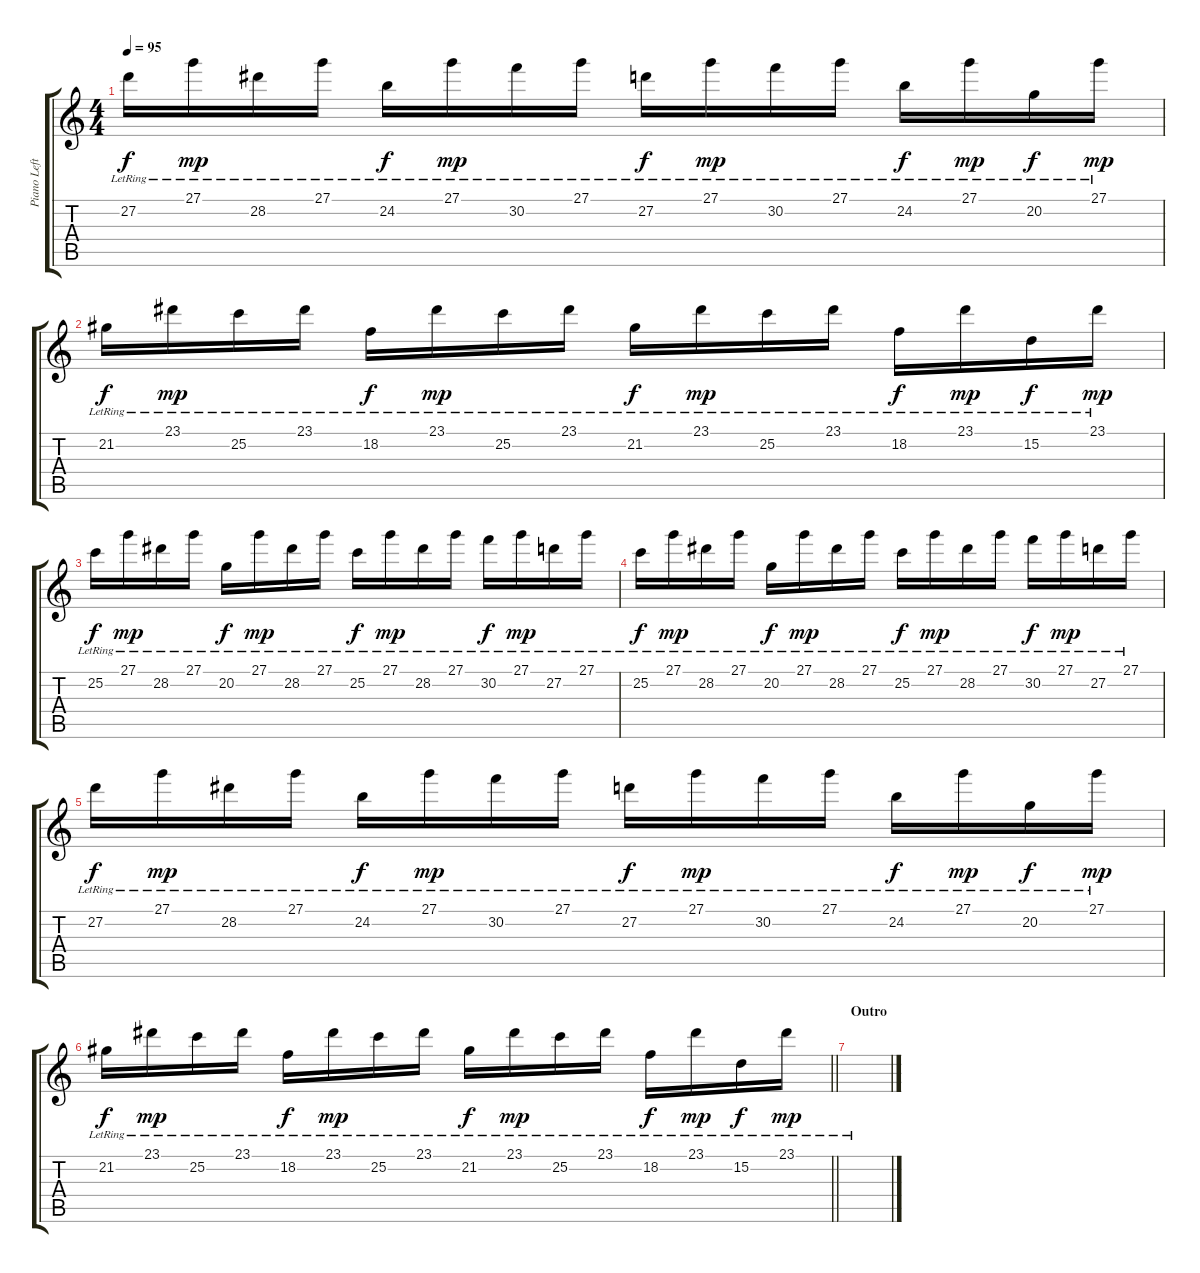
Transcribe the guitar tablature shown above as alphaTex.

\track ("Piano Left Hand" "Piano Left") {instrument acousticgrandpiano}
\staff {score tabs}
\tuning (E4 B3 G3 D3 A2 E2) {hide}
\ts (4 4)
\tempo 95
\clef g2
\ks c
27.2{lr}.16{dy f} 27.1{lr}.16{dy mp} 28.2{lr}.16 27.1{lr}.16 24.2{lr}.16{dy f} 27.1{lr}.16{dy mp} 30.2{lr}.16 27.1{lr}.16 27.2{lr}.16{dy f} 27.1{lr}.16{dy mp} 30.2{lr}.16 27.1{lr}.16 24.2{lr}.16{dy f} 27.1{lr}.16{dy mp} 20.2{lr}.16{dy f} 27.1{lr}.16{dy mp} |
21.2{lr}.16{dy f} 23.1{lr}.16{dy mp} 25.2{lr}.16 23.1{lr}.16 18.2{lr}.16{dy f} 23.1{lr}.16{dy mp} 25.2{lr}.16 23.1{lr}.16 21.2{lr}.16{dy f} 23.1{lr}.16{dy mp} 25.2{lr}.16 23.1{lr}.16 18.2{lr}.16{dy f} 23.1{lr}.16{dy mp} 15.2{lr}.16{dy f} 23.1{lr}.16{dy mp} |
25.2{lr}.16{dy f} 27.1{lr}.16{dy mp} 28.2{lr}.16 27.1{lr}.16 20.2{lr}.16{dy f} 27.1{lr}.16{dy mp} 28.2{lr}.16 27.1{lr}.16 25.2{lr}.16{dy f} 27.1{lr}.16{dy mp} 28.2{lr}.16 27.1{lr}.16 30.2{lr}.16{dy f} 27.1{lr}.16{dy mp} 27.2{lr}.16 27.1{lr}.16 |
25.2{lr}.16{dy f} 27.1{lr}.16{dy mp} 28.2{lr}.16 27.1{lr}.16 20.2{lr}.16{dy f} 27.1{lr}.16{dy mp} 28.2{lr}.16 27.1{lr}.16 25.2{lr}.16{dy f} 27.1{lr}.16{dy mp} 28.2{lr}.16 27.1{lr}.16 30.2{lr}.16{dy f} 27.1{lr}.16{dy mp} 27.2{lr}.16 27.1{lr}.16 |
27.2{lr}.16{dy f} 27.1{lr}.16{dy mp} 28.2{lr}.16 27.1{lr}.16 24.2{lr}.16{dy f} 27.1{lr}.16{dy mp} 30.2{lr}.16 27.1{lr}.16 27.2{lr}.16{dy f} 27.1{lr}.16{dy mp} 30.2{lr}.16 27.1{lr}.16 24.2{lr}.16{dy f} 27.1{lr}.16{dy mp} 20.2{lr}.16{dy f} 27.1{lr}.16{dy mp} |
\barLineRight lightlight
21.2{lr}.16{dy f} 23.1{lr}.16{dy mp} 25.2{lr}.16 23.1{lr}.16 18.2{lr}.16{dy f} 23.1{lr}.16{dy mp} 25.2{lr}.16 23.1{lr}.16 21.2{lr}.16{dy f} 23.1{lr}.16{dy mp} 25.2{lr}.16 23.1{lr}.16 18.2{lr}.16{dy f} 23.1{lr}.16{dy mp} 15.2{lr}.16{dy f} 23.1{lr}.16{dy mp} |
\section ("" "Outro")
